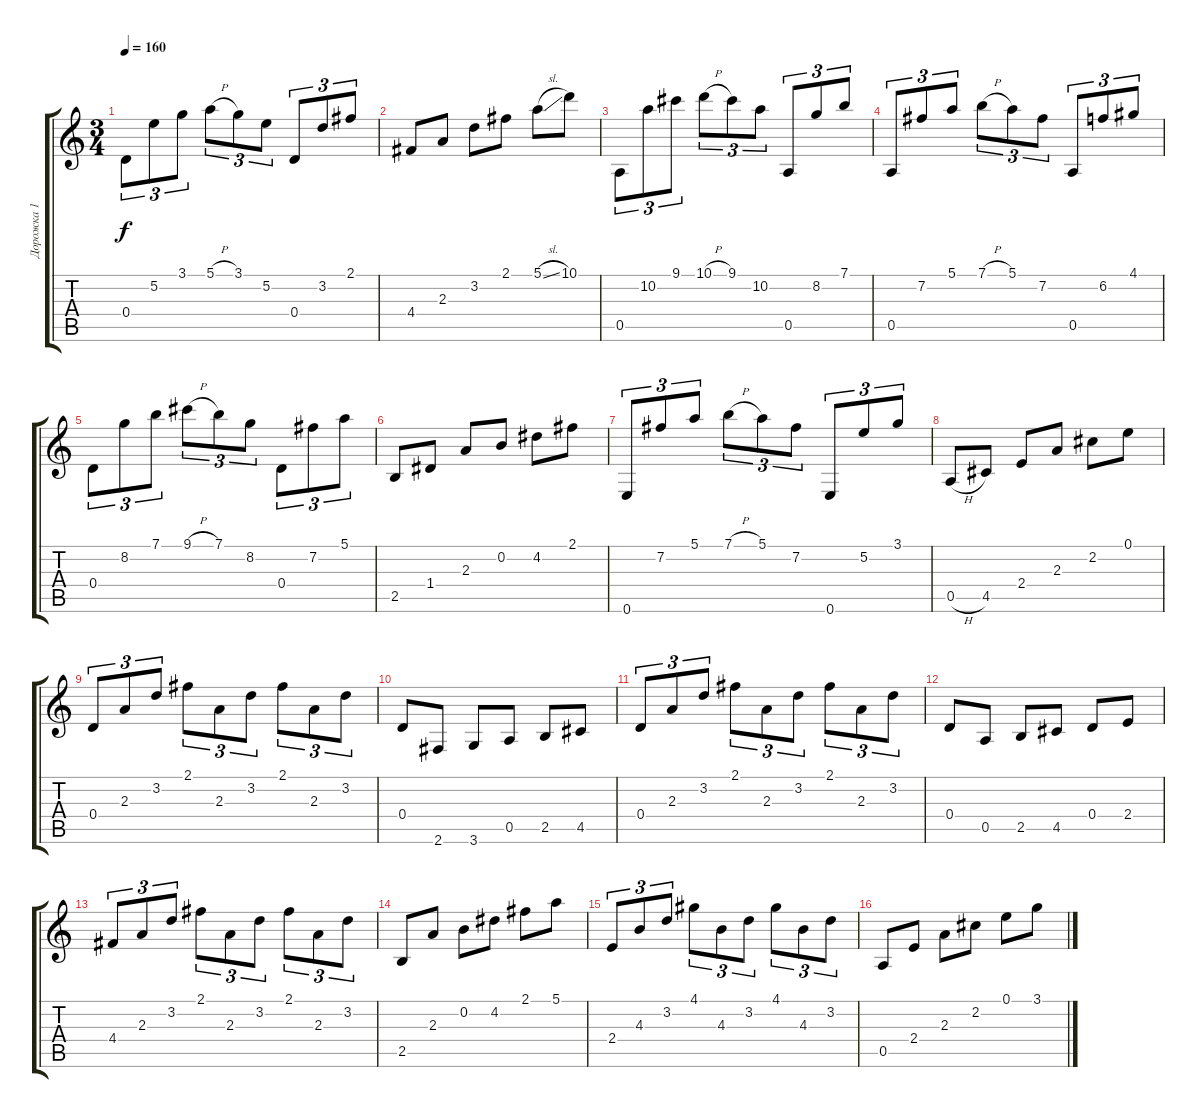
\track ("Дорожка 1" "Дорожка 1") {instrument acousticguitarnylon}
\staff {score tabs}
\tuning (E4 B3 G3 D3 A2 E2) {hide}
\ts (3 4)
\tempo 160
\clef g2
\ks c
0.4.8{tu (3 2) dy f} 5.2.8{tu (3 2)} 3.1.8{tu (3 2)} 5.1{h}.8{tu (3 2)} 3.1.8{tu (3 2)} 5.2.8{tu (3 2)} 0.4.8{tu (3 2)} 3.2.8{tu (3 2)} 2.1.8{tu (3 2)} |
4.4.8 2.3.8 3.2.8 2.1.8 5.1{sl}.8 10.1.8 |
0.5.8{tu (3 2)} 10.2.8{tu (3 2)} 9.1.8{tu (3 2)} 10.1{h}.8{tu (3 2)} 9.1.8{tu (3 2)} 10.2.8{tu (3 2)} 0.5.8{tu (3 2)} 8.2.8{tu (3 2)} 7.1.8{tu (3 2)} |
0.5.8{tu (3 2)} 7.2.8{tu (3 2)} 5.1.8{tu (3 2)} 7.1{h}.8{tu (3 2)} 5.1.8{tu (3 2)} 7.2.8{tu (3 2)} 0.5.8{tu (3 2)} 6.2.8{tu (3 2)} 4.1.8{tu (3 2)} |
0.4.8{tu (3 2)} 8.2.8{tu (3 2)} 7.1.8{tu (3 2)} 9.1{h}.8{tu (3 2)} 7.1.8{tu (3 2)} 8.2.8{tu (3 2)} 0.4.8{tu (3 2)} 7.2.8{tu (3 2)} 5.1.8{tu (3 2)} |
2.5.8 1.4.8 2.3.8 0.2.8 4.2.8 2.1.8 |
0.6.8{tu (3 2)} 7.2.8{tu (3 2)} 5.1.8{tu (3 2)} 7.1{h}.8{tu (3 2)} 5.1.8{tu (3 2)} 7.2.8{tu (3 2)} 0.6.8{tu (3 2)} 5.2.8{tu (3 2)} 3.1.8{tu (3 2)} |
0.5{h}.8 4.5.8 2.4.8 2.3.8 2.2.8 0.1.8 |
0.4.8{tu (3 2)} 2.3.8{tu (3 2)} 3.2.8{tu (3 2)} 2.1.8{tu (3 2)} 2.3.8{tu (3 2)} 3.2.8{tu (3 2)} 2.1.8{tu (3 2)} 2.3.8{tu (3 2)} 3.2.8{tu (3 2)} |
0.4.8 2.6.8 3.6.8 0.5.8 2.5.8 4.5.8 |
0.4.8{tu (3 2)} 2.3.8{tu (3 2)} 3.2.8{tu (3 2)} 2.1.8{tu (3 2)} 2.3.8{tu (3 2)} 3.2.8{tu (3 2)} 2.1.8{tu (3 2)} 2.3.8{tu (3 2)} 3.2.8{tu (3 2)} |
0.4.8 0.5.8 2.5.8 4.5.8 0.4.8 2.4.8 |
4.4.8{tu (3 2)} 2.3.8{tu (3 2)} 3.2.8{tu (3 2)} 2.1.8{tu (3 2)} 2.3.8{tu (3 2)} 3.2.8{tu (3 2)} 2.1.8{tu (3 2)} 2.3.8{tu (3 2)} 3.2.8{tu (3 2)} |
2.5.8 2.3.8 0.2.8 4.2.8 2.1.8 5.1.8 |
2.4.8{tu (3 2)} 4.3.8{tu (3 2)} 3.2.8{tu (3 2)} 4.1.8{tu (3 2)} 4.3.8{tu (3 2)} 3.2.8{tu (3 2)} 4.1.8{tu (3 2)} 4.3.8{tu (3 2)} 3.2.8{tu (3 2)} |
0.5.8 2.4.8 2.3.8 2.2.8 0.1.8 3.1.8
